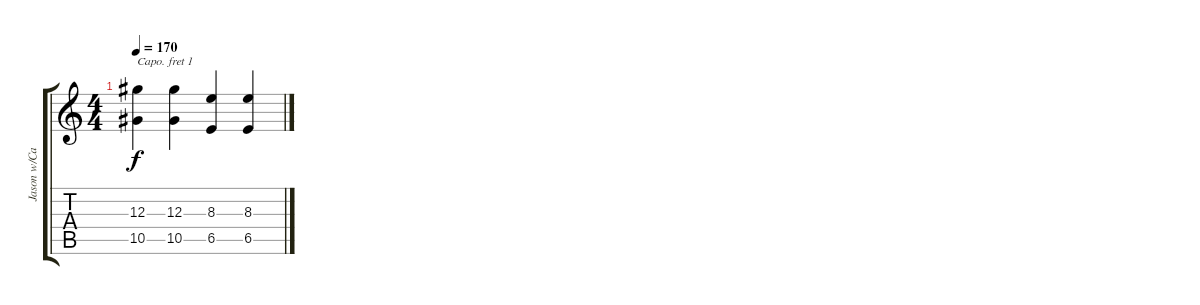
\track ("Jason w/Capo" "Jason w/Ca") {instrument electricguitarclean}
\staff {score tabs}
\capo 1
\tuning (E4 B3 G3 D3 A2 E2) {hide}
\ts (4 4)
\tempo 170
\clef g2
\ks c
(12.3 10.5).4{dy f} (12.3 10.5).4 (8.3 6.5).4 (8.3 6.5).4
